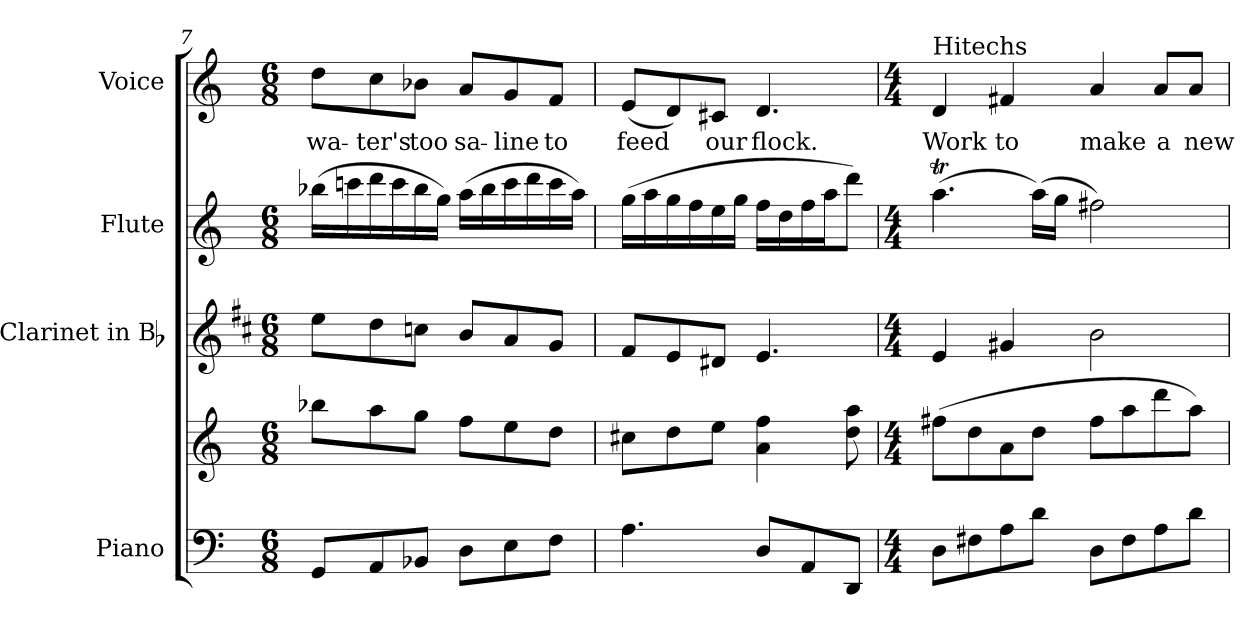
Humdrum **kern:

**kern	**kern	**kern	**kern	**kern	**text
*part4	*part4	*part3	*part2	*part1	*part1
*staff5	*staff4	*staff3	*staff2	*staff1	*staff1
*I"Piano	*	*I"Clarinet in Bb	*I"Flute	*I"Voice	*
*I'Pno.	*	*I'Cl.	*I'Fl.	*I'Voice	*
*clefF4	*clefG2	*clefG2	*clefG2	*clefG2	*
*	*	*ITrd1c2	*	*	*
*k[]	*k[]	*k[]	*k[]	*k[]	*
*C:	*C:	*C:	*C:	*C:	*
*M6/8	*M6/8	*M6/8	*M6/8	*M6/8	*
=7	=7	=7	=7	=7	=7
!	!	!	!	!	!LO:LY:b:color=#000000
8GGi/L	8bb-Xi\L	8ddi\L	(16bb-Xi\LL	8ddi\L	wa-
.	.	.	16cccni\	.	.
!	!	!	!	!	!LO:LY:b:color=#000000
8AAi/	8aai\	8cci\	16dddi\	8cci\	-ter's
.	.	.	16ccci\	.	.
!	!	!	!	!	!LO:LY:b:color=#000000
8BB-Xi/J	8ggi\J	8b-Xi\J	16bb-i\	8b-Xi\J	too
.	.	.	16ggi\JJ)	.	.
!	!	!	!	!	!LO:LY:b:color=#000000
8Di\L	8ffi\L	8ai/L	(16aai\LL	8ai/L	sa-
.	.	.	16bb-i\	.	.
!	!	!	!	!	!LO:LY:b:color=#000000
8Ei\	8eei\	8gi/	16ccci\	8gi/	-line
.	.	.	16dddi\	.	.
!	!	!	!	!	!LO:LY:b:color=#000000
8Fi\J	8ddi\J	8fi/J	16ccci\	8fi/J	to
.	.	.	16aai\JJ)	.	.
=8	=8	=8	=8	=8	=8
!	!	!	!	!	!LO:LY:b:color=#000000
4.Ai\	8cc#Xi\L	8ei/L	(16ggi\LL	(8ei/L	feed
.	.	.	16aai\	.	.
.	8ddi\	8di/	16ggi\	8di/)	.
.	.	.	16ffi\	.	.
!	!	!	!	!	!LO:LY:b:color=#000000
.	8eei\J	8c#Xi/J	16eei\	8c#Xi/J	our
.	.	.	16ggi\JJ	.	.
!	!	!	!	!	!LO:LY:b:color=#000000
8Di/L	4ai\ 4ffi	4.di/	16ffi\LL	4.di/	flock.
.	.	.	16ddi\	.	.
8AAi/	.	.	16ffi\	.	.
.	.	.	16aai\J	.	.
8DDi/J	8ddi\ 8aai	.	8dddi\J)	.	.
=9	=9	=9	=9	=9	=9
*M4/4	*M4/4	*M4/4	*M4/4	*M4/4	*
!	!	!	!	!LO:TX:a:t=Hitechs	!
!	!	!	!	!	!LO:LY:b:color=#000000
8Di\L	(8ff#Xi\L	4di/	(4.aaTi\	4di/	Work
8F#Xi\	8ddi\	.	.	.	.
!	!	!	!	!	!LO:LY:b:color=#000000
8Ai\	8ai\	4f#Xi/	.	4f#Xi/	to
8di\J	8ddi\J	.	(16aai\LL)	.	.
.	.	.	16ggi\JJ	.	.
!	!	!	!	!	!LO:LY:b:color=#000000
8Di\L	8ff#i\L	2ai\	2ff#Xi\)	4ai/	make
8F#i\	8aai\	.	.	.	.
!	!	!	!	!	!LO:LY:b:color=#000000
8Ai\	8dddi\	.	.	8ai/L	a
!	!	!	!	!	!LO:LY:b:color=#000000
8di\J	8aai\J)	.	.	8ai/J	new
=	=	=	=	=	=
*-	*-	*-	*-	*-	*-
